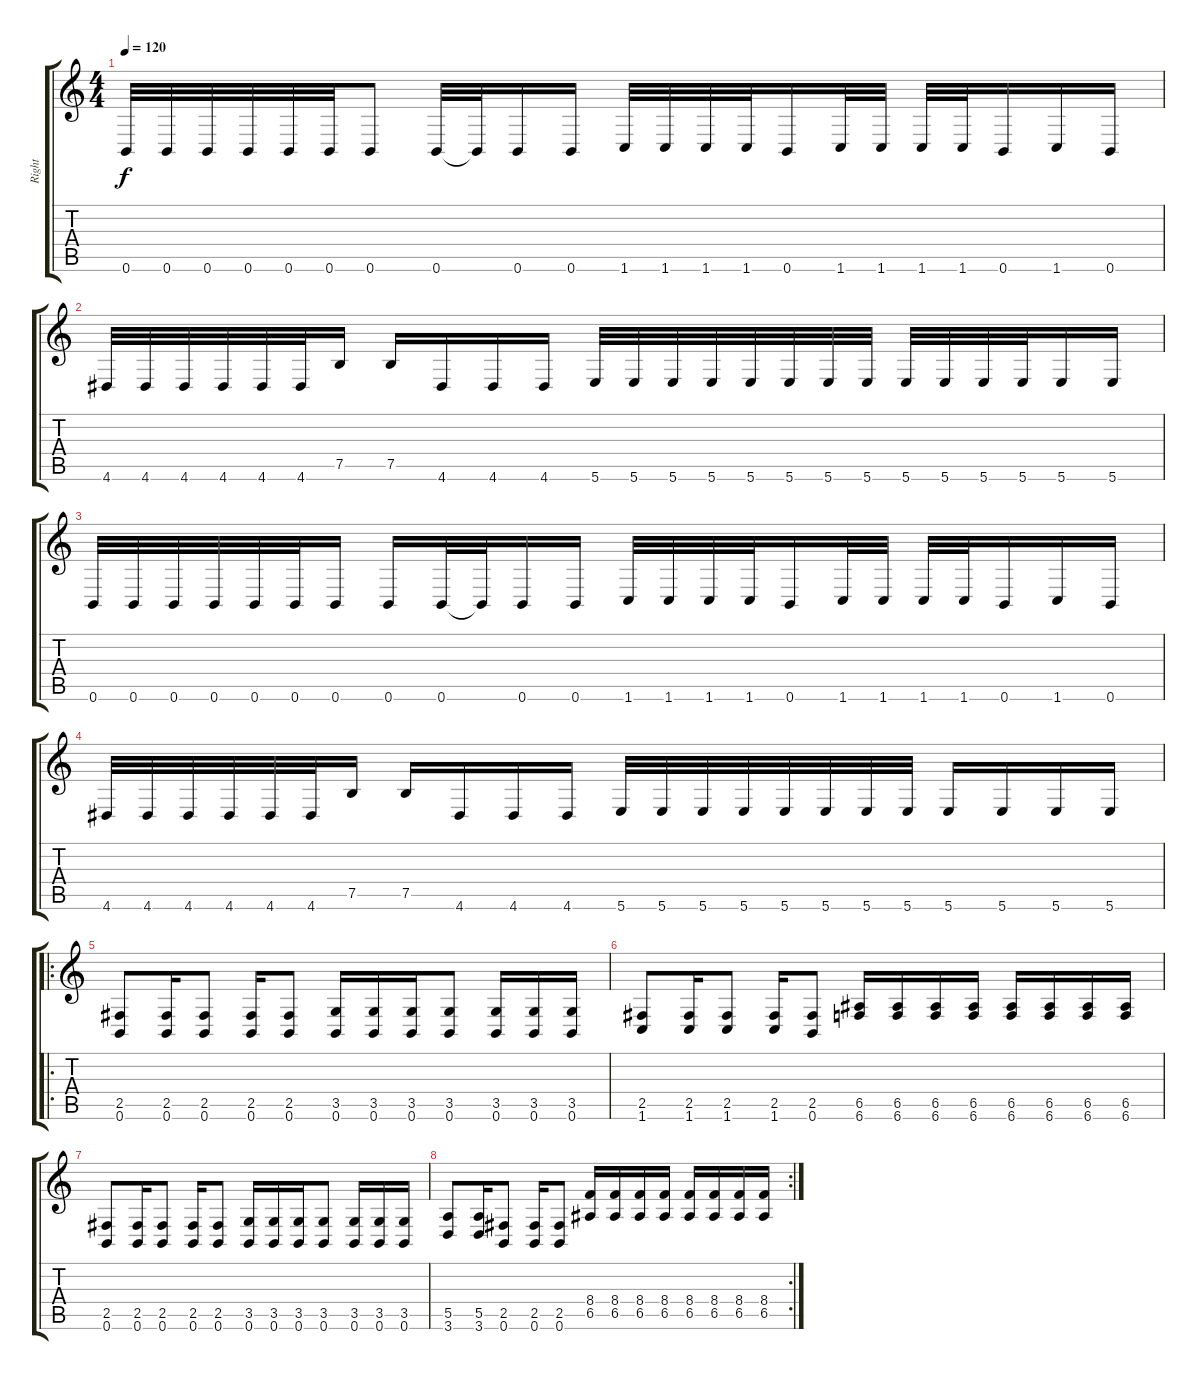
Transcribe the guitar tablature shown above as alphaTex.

\track ("Right" "Right") {instrument distortionguitar}
\staff {score tabs}
\tuning (B3 Gb3 D3 A2 E2 B1) {hide}
\ts (4 4)
\tempo 120
\clef g2
\ks c
0.6.32{dy f} 0.6.32 0.6.32 0.6.32 0.6.32 0.6.32 0.6.8 0.6.32 0.6{t}.32 0.6.16 0.6.16 1.6.32 1.6.32 1.6.32 1.6.32 0.6.16 1.6.32 1.6.32 1.6.32 1.6.32 0.6.16 1.6.16 0.6.16 |
4.6.32 4.6.32 4.6.32 4.6.32 4.6.32 4.6.32 7.5.16 7.5.16 4.6.16 4.6.16 4.6.16 5.6.32 5.6.32 5.6.32 5.6.32 5.6.32 5.6.32 5.6.32 5.6.32 5.6.32 5.6.32 5.6.32 5.6.32 5.6.16 5.6.16 |
0.6.32 0.6.32 0.6.32 0.6.32 0.6.32 0.6.32 0.6.16 0.6.16 0.6.32 0.6{t}.32 0.6.16 0.6.16 1.6.32 1.6.32 1.6.32 1.6.32 0.6.16 1.6.32 1.6.32 1.6.32 1.6.32 0.6.16 1.6.16 0.6.16 |
4.6.32 4.6.32 4.6.32 4.6.32 4.6.32 4.6.32 7.5.16 7.5.16 4.6.16 4.6.16 4.6.16 5.6.32 5.6.32 5.6.32 5.6.32 5.6.32 5.6.32 5.6.32 5.6.32 5.6.16 5.6.16 5.6.16 5.6.16 |
\ro
(2.5 0.6).8 (2.5 0.6).16 (2.5 0.6).8 (2.5 0.6).16 (2.5 0.6).8 (3.5 0.6).16 (3.5 0.6).16 (3.5 0.6).16 (3.5 0.6).8 (3.5 0.6).16 (3.5 0.6).16 (3.5 0.6).16 |
(2.5 1.6).8 (2.5 1.6).16 (2.5 1.6).8 (2.5 1.6).16 (2.5 0.6).8 (6.5 6.6).16 (6.5 6.6).16 (6.5 6.6).16 (6.5 6.6).16 (6.5 6.6).16 (6.5 6.6).16 (6.5 6.6).16 (6.5 6.6).16 |
(2.5 0.6).8 (2.5 0.6).16 (2.5 0.6).8 (2.5 0.6).16 (2.5 0.6).8 (3.5 0.6).16 (3.5 0.6).16 (3.5 0.6).16 (3.5 0.6).8 (3.5 0.6).16 (3.5 0.6).16 (3.5 0.6).16 |
\rc 2
(5.5 3.6).8 (5.5 3.6).16 (2.5 0.6).8 (2.5 0.6).16 (2.5 0.6).8 (8.4 6.5).16 (8.4 6.5).16 (8.4 6.5).16 (8.4 6.5).16 (8.4 6.5).16 (8.4 6.5).16 (8.4 6.5).16 (8.4 6.5).16
